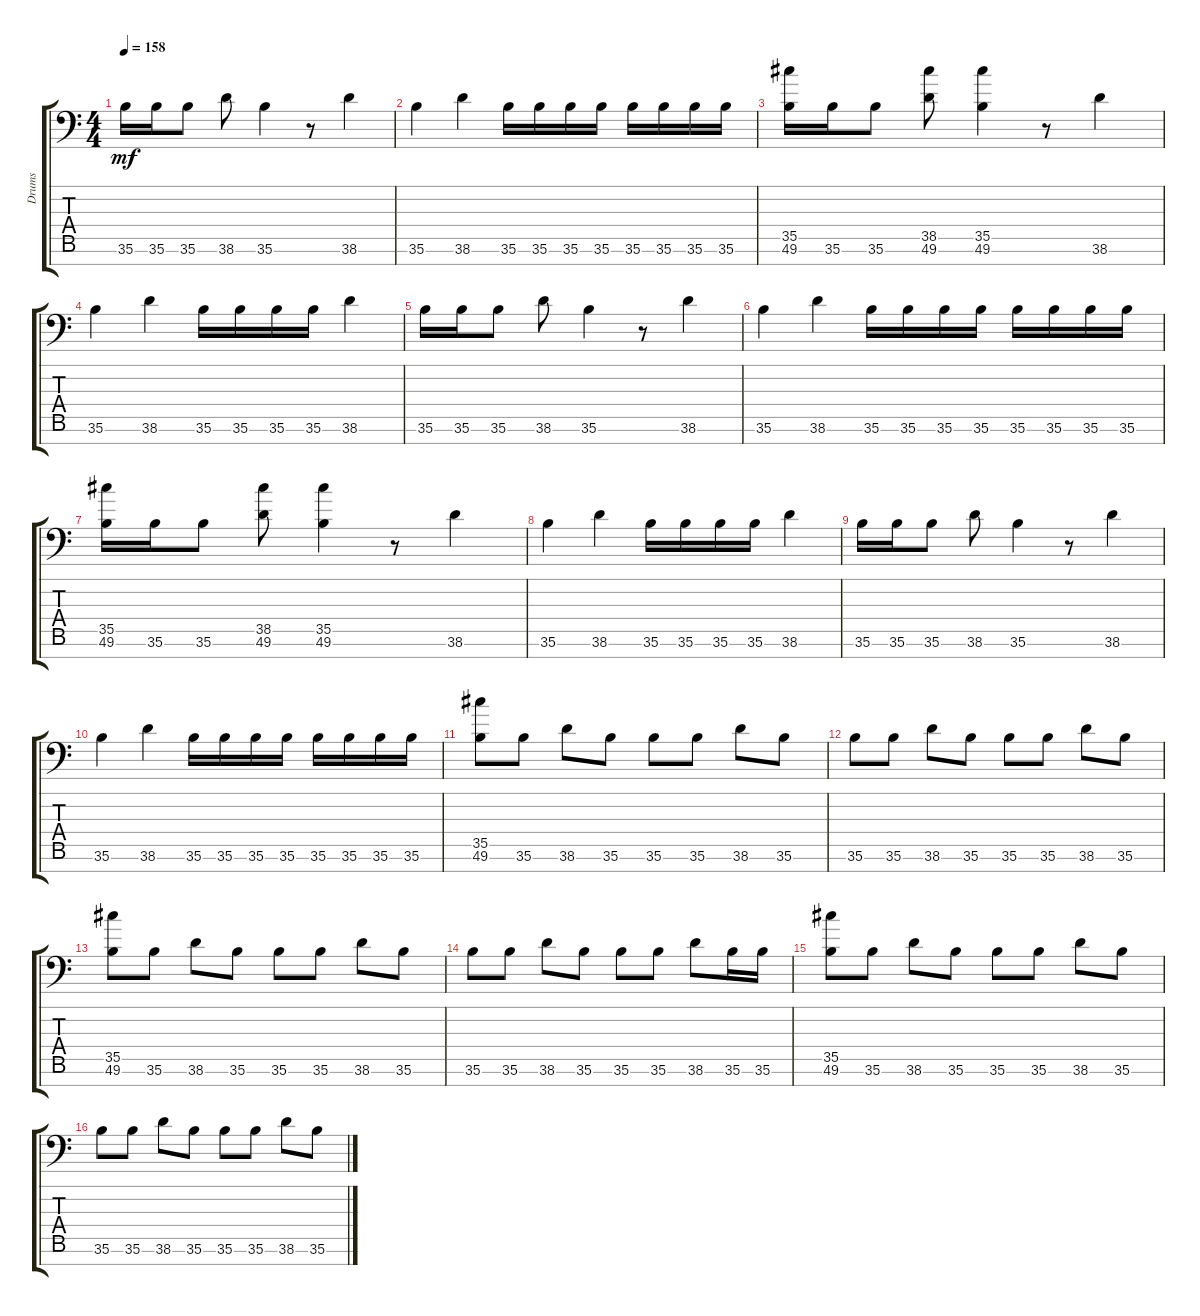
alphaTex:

\track ("Drums" "Drums") {instrument acousticgrandpiano}
\staff {score tabs}
\tuning (C-1 C-1 C-1 C-1 C-1 C-1 C-1) {hide}
\ts (4 4)
\tempo 158
\clef f4
\ks c
35.6.16{dy mf} 35.6.16 35.6.8 38.6.8 35.6.4 r.8 38.6.4 |
35.6.4 38.6.4 35.6.16 35.6.16 35.6.16 35.6.16 35.6.16 35.6.16 35.6.16 35.6.16 |
(35.5 49.6).16 35.6.16 35.6.8 (38.5 49.6).8 (35.5 49.6).4 r.8 38.6.4 |
35.6.4 38.6.4 35.6.16 35.6.16 35.6.16 35.6.16 38.6.4 |
35.6.16 35.6.16 35.6.8 38.6.8 35.6.4 r.8 38.6.4 |
35.6.4 38.6.4 35.6.16 35.6.16 35.6.16 35.6.16 35.6.16 35.6.16 35.6.16 35.6.16 |
(35.5 49.6).16 35.6.16 35.6.8 (38.5 49.6).8 (35.5 49.6).4 r.8 38.6.4 |
35.6.4 38.6.4 35.6.16 35.6.16 35.6.16 35.6.16 38.6.4 |
35.6.16 35.6.16 35.6.8 38.6.8 35.6.4 r.8 38.6.4 |
35.6.4 38.6.4 35.6.16 35.6.16 35.6.16 35.6.16 35.6.16 35.6.16 35.6.16 35.6.16 |
(35.5 49.6).8 35.6.8 38.6.8 35.6.8 35.6.8 35.6.8 38.6.8 35.6.8 |
35.6.8 35.6.8 38.6.8 35.6.8 35.6.8 35.6.8 38.6.8 35.6.8 |
(35.5 49.6).8 35.6.8 38.6.8 35.6.8 35.6.8 35.6.8 38.6.8 35.6.8 |
35.6.8 35.6.8 38.6.8 35.6.8 35.6.8 35.6.8 38.6.8 35.6.16 35.6.16 |
(35.5 49.6).8 35.6.8 38.6.8 35.6.8 35.6.8 35.6.8 38.6.8 35.6.8 |
35.6.8 35.6.8 38.6.8 35.6.8 35.6.8 35.6.8 38.6.8 35.6.8
